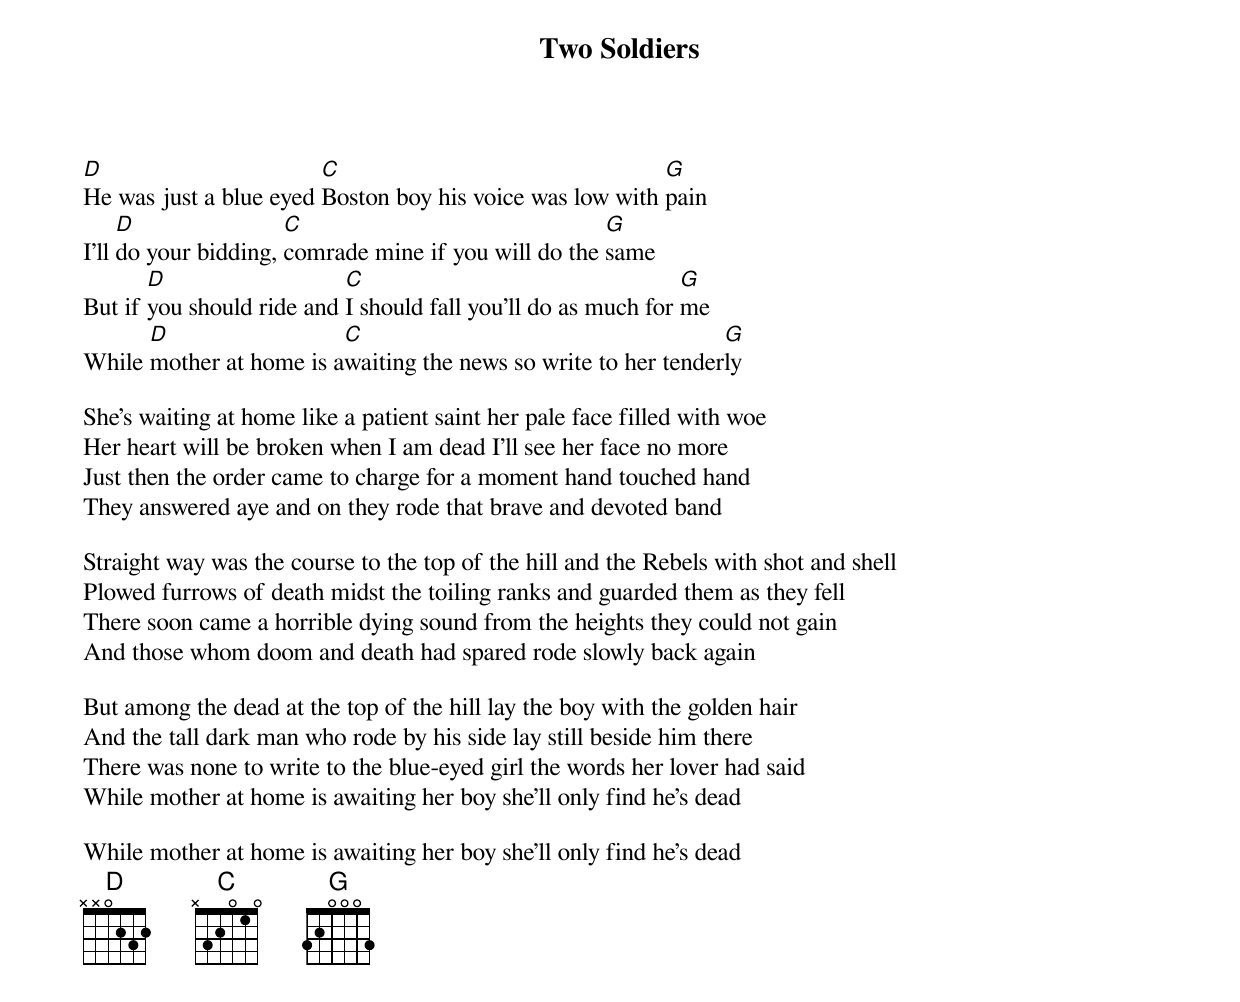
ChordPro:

{title: Two Soldiers}
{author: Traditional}
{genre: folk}
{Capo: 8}

[D]He was just a blue eyed [C]Boston boy his voice was low with [G]pain
I’ll [D]do your bidding, [C]comrade mine if you will do the [G]same
But if [D]you should ride and [C]I should fall you’ll do as much for [G]me
While [D]mother at home is a[C]waiting the news so write to her tender[G]ly

She’s waiting at home like a patient saint her pale face filled with woe
Her heart will be broken when I am dead I’ll see her face no more
Just then the order came to charge for a moment hand touched hand
They answered aye and on they rode that brave and devoted band

Straight way was the course to the top of the hill and the Rebels with shot and shell
Plowed furrows of death midst the toiling ranks and guarded them as they fell
There soon came a horrible dying sound from the heights they could not gain
And those whom doom and death had spared rode slowly back again

But among the dead at the top of the hill lay the boy with the golden hair
And the tall dark man who rode by his side lay still beside him there
There was none to write to the blue-eyed girl the words her lover had said
While mother at home is awaiting her boy she’ll only find he’s dead

While mother at home is awaiting her boy she’ll only find he’s dead
